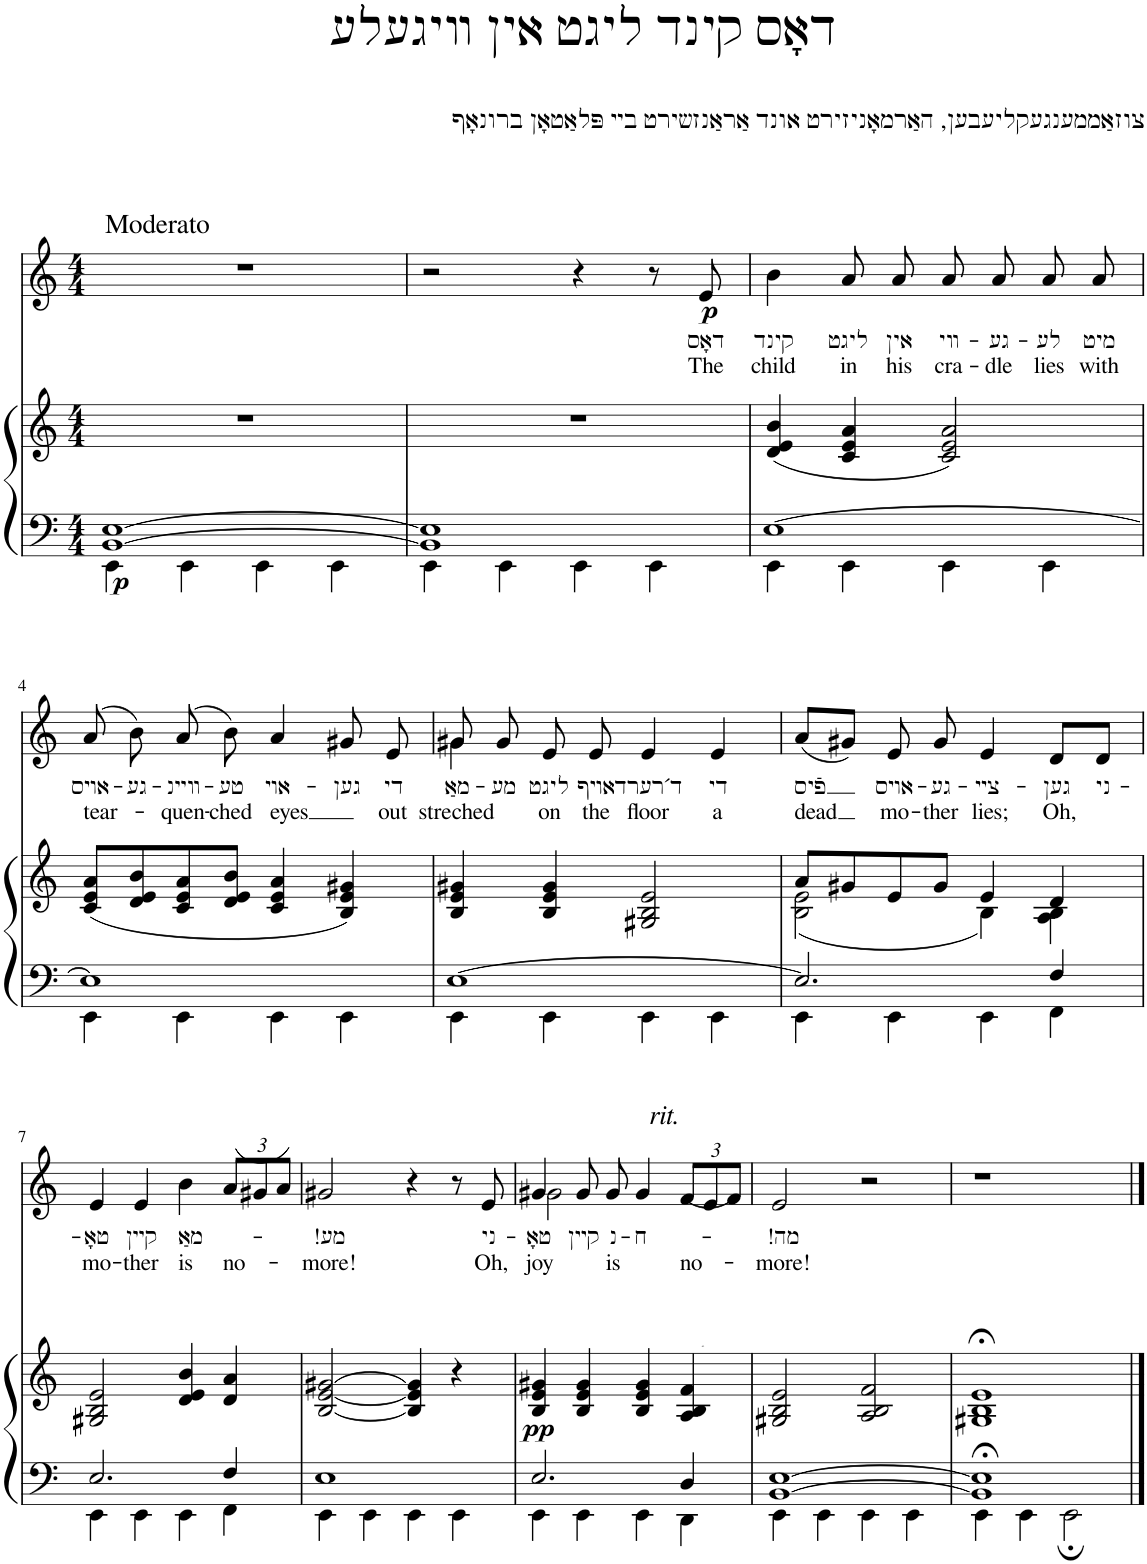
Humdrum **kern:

**kern	**kern	**dynam	**kern	**text	**text	**dynam
*part2	*part2	*part2	*part1	*part1	*part1	*part1
*staff3	*staff2	*staff2/3	*staff1	*staff1	*staff1	*staff1
*I"Klavier	*	*	*I"Piano	*	*	*
*	*	*	*I'Pno	*	*	*
*clefF4	*clefG2	*	*clefG2	*	*	*
*k[]	*k[]	*	*k[]	*	*	*
*M4/4	*M4/4	*	*M4/4	*	*	*
=1	=1	=1	=1	=1	=1	=1
*^	*	*	*	*	*	*
!	!	!	!	!LO:TX:a:t=Moderato	!	!	!
!	!	!	!LO:DY:b=2	!	!	!	!
[1BB [1E	4EE\	1r	p	1r	.	.	.
.	4EE\	.	.	.	.	.	.
.	4EE\	.	.	.	.	.	.
.	4EE\	.	.	.	.	.	.
=2	=2	=2	=2	=2	=2	=2	=2
1BB] 1E]	4EE\	1r	.	2r	.	.	.
.	4EE\	.	.	.	.	.	.
.	4EE\	.	.	4r	.	.	.
!	!	!	!	!	!	!	!LO:DY:b
.	4EE\	.	.	8r	.	.	p
!	!	!	!	!	!LO:LY:b	!LO:LY:b	!
.	.	.	.	8e/	דאָס	The	.
=3	=3	=3	=3	=3	=3	=3	=3
!	!	!	!	!	!LO:LY:b	!LO:LY:b	!
[1E	4EE\	(4d/ 4e/ 4b/	.	4b\	קינד	child	.
!	!	!	!	!	!LO:LY:b	!LO:LY:b	!
.	4EE\	4c/ 4e/ 4a/	.	8a/	ליגט	in	.
!	!	!	!	!	!LO:LY:b	!LO:LY:b	!
.	.	.	.	8a/	אין	his	.
!	!	!	!	!	!LO:LY:b	!LO:LY:b	!
.	4EE\	2c/ 2e/ 2a/)	.	8a/	װי-	cra-	.
!	!	!	!	!	!LO:LY:b	!LO:LY:b	!
.	.	.	.	8a/	-גע-	-dle	.
!	!	!	!	!	!LO:LY:b	!LO:LY:b	!
.	4EE\	.	.	8a/	-לע	lies	.
!	!	!	!	!	!LO:LY:b	!LO:LY:b	!
.	.	.	.	8a/	מיט	with	.
!!LO:LB:g=z
=4	=4	=4	=4	=4	=4	=4	=4
!	!	!	!	!	!LO:LY:b	!LO:LY:b	!
1E]	4EE\	(8c/ 8e/ 8a/L	.	(8a/	אױס-	tear-	.
!	!	!	!	!	!LO:LY:b	!	!
.	.	8d/ 8e/ 8b/	.	8b\)	-גע-	.	.
!	!	!	!	!	!LO:LY:b	!LO:LY:b	!
.	4EE\	8c/ 8e/ 8a/	.	(8a/	-װײנ-	-quen-	.
!	!	!	!	!	!LO:LY:b	!LO:LY:b	!
.	.	8d/ 8e/ 8b/J	.	8b\)	-טע	-ched	.
!	!	!	!	!	!LO:LY:b	!LO:LY:b	!
.	4EE\	4c/ 4e/ 4a/	.	4a/	אױ-	eyes	.
!	!	!	!	!	!LO:LY:b	!	!
.	4EE\	4B/ 4e/ 4g#X/)	.	8g#X/	-גען	.	.
!	!	!	!	!	!LO:LY:b	!LO:LY:b	!
.	.	.	.	8e/	די	out	.
=5	=5	=5	=5	=5	=5	=5	=5
!	!	!	!	!	!LO:LY:b	!LO:LY:b	!
*	*	*	*	*^	*	*	*
[1E	4EE\	4B/ 4e/ 4g#X/	.	8g#X/	4g#\	מאַ-	streched	.
!	!	!	!	!	!	!LO:LY:b	!	!
.	.	.	.	8g#/	.	מע	.	.
!	!	!	!	!	!	!LO:LY:b	!LO:LY:b	!
.	4EE\	4B/ 4e/ 4g#/	.	8e/	2.ryy	ליגט	on	.
!	!	!	!	!	!	!LO:LY:b	!LO:LY:b	!
.	.	.	.	8e/	.	אױף	the	.
!	!	!	!	!	!	!LO:LY:b	!LO:LY:b	!
.	4EE\	2G#X/ 2B/ 2e/	.	4e/	.	ד´רערד	floor	.
!	!	!	!	!	!	!LO:LY:b	!LO:LY:b	!
.	4EE\	.	.	4e/	.	די	a	.
*	*	*	*	*v	*v	*	*	*
=6	=6	=6	=6	=6	=6	=6	=6
*	*	*^	*	*	*	*	*
!	!	!	!	!	!	!LO:LY:b	!LO:LY:b	!
2.E/]	4EE\	8a/L	(2B\ 2e\	.	(8a/L	פֿיס	dead	.
.	.	8g#X/	.	.	8g#X/J)	.	.	.
!	!	!	!	!	!	!LO:LY:b	!LO:LY:b	!
.	4EE\	8e/	.	.	8e/	אױס-	mo-	.
!	!	!	!	!	!	!LO:LY:b	!LO:LY:b	!
.	.	8g#/J	.	.	8g#/	-גע-	-ther	.
!	!	!	!	!	!	!LO:LY:b	!LO:LY:b	!
.	4EE\	4e/	4B\)	.	4e/	-צײ-	lies;	.
!	!	!	!	!	!	!LO:LY:b	!LO:LY:b	!
4F/	4FF\	4d/	4A\ 4B\	.	8d/L	-גען	Oh,	.
!	!	!	!	!	!	!LO:LY:b	!	!
.	.	.	.	.	8d/J	ני-	.	.
*	*	*v	*v	*	*	*	*	*
!!LO:LB:g=z
=7	=7	=7	=7	=7	=7	=7	=7
!	!	!	!	!	!LO:LY:b	!LO:LY:b	!
2.E/	4EE\	2G#X/ 2B/ 2e/	.	4e/	טאָ	mo-	.
!	!	!	!	!	!LO:LY:b	!LO:LY:b	!
.	4EE\	.	.	4e/	קײן	-ther	.
!	!	!	!	!	!LO:LY:b	!LO:LY:b	!
.	4EE\	4d/ 4e/ 4b/	.	4b\	מאַ-	is	.
*	*	*	*	*Xbrackettup	*	*	*
!	!	!	!	!	!	!LO:LY:b	!
4F/	4FF\	4d/ 4a/	.	(12a/L	.	no-	.
.	.	.	.	12g#X/	.	.	.
.	.	.	.	12a/J)	.	.	.
=8	=8	=8	=8	=8	=8	=8	=8
!	!	!	!	!	!LO:LY:b	!LO:LY:b	!
1E	4EE\	[2B/ [2e/ [2g#X/	.	2g#X/	-מע!	-more!	.
.	4EE\	.	.	.	.	.	.
.	4EE\	4B/] 4e/] 4g#/]	.	4r	.	.	.
.	4EE\	4r	.	8r	.	.	.
!	!	!	!	!	!LO:LY:b	!LO:LY:b	!
.	.	.	.	8e/	ני-	Oh,	.
=9	=9	=9	=9	=9	=9	=9	=9
!	!	!	!LO:DY:b	!	!LO:LY:b	!LO:LY:b	!
*	*	*	*	*^	*	*	*
2.E/	4EE\	4B/ 4e/ 4g#X/	pp	4g#X/	2g#\	-טאָ	joy	.
!	!	!	!	!	!	!LO:LY:b	!	!
.	4EE\	4B/ 4e/ 4g#/	.	8g#/	.	קײן	.	.
!	!	!	!	!	!	!LO:LY:b	!LO:LY:b	!
.	.	.	.	8g#/	.	נ-	is	.
!	!	!	!	!	!	!LO:LY:b	!	!
.	4EE\	4B/ 4e/ 4g#/	.	4g#/	2ryy	-ח-	.	.
!	!	!	!	!LO:TX:a:i:t=rit.	!	!	!	!
!	!	!	!	!LO:TX:b:i:t=rit.	!	!	!	!
!	!	!	!	!	!	!	!LO:LY:b	!
4D/	4DD\	4A/ 4B/ 4f/	.	(12f/L	.	.	no-	.
.	.	.	.	12e/	.	.	.	.
.	.	.	.	12f/J)	.	.	.	.
*	*	*	*	*v	*v	*	*	*
=10	=10	=10	=10	=10	=10	=10	=10
!	!	!	!	!	!LO:LY:b	!LO:LY:b	!
[1BB [1E	4EE\	2G#X/ 2B/ 2e/	.	2e/	-מה!	-more!	.
.	4EE\	.	.	.	.	.	.
.	4EE\	2A/ 2B/ 2f/	.	2r	.	.	.
.	4EE\	.	.	.	.	.	.
=11	=11	=11	=11	=11	=11	=11	=11
1BB];< 1E];<	4EE\	1G#X;< 1B;< 1e;<	.	1r	.	.	.
.	4EE\	.	.	.	.	.	.
.	2EE;\	.	.	.	.	.	.
*v	*v	*	*	*	*	*	*
==	==	==	==	==	==	==
*-	*-	*-	*-	*-	*-	*-
